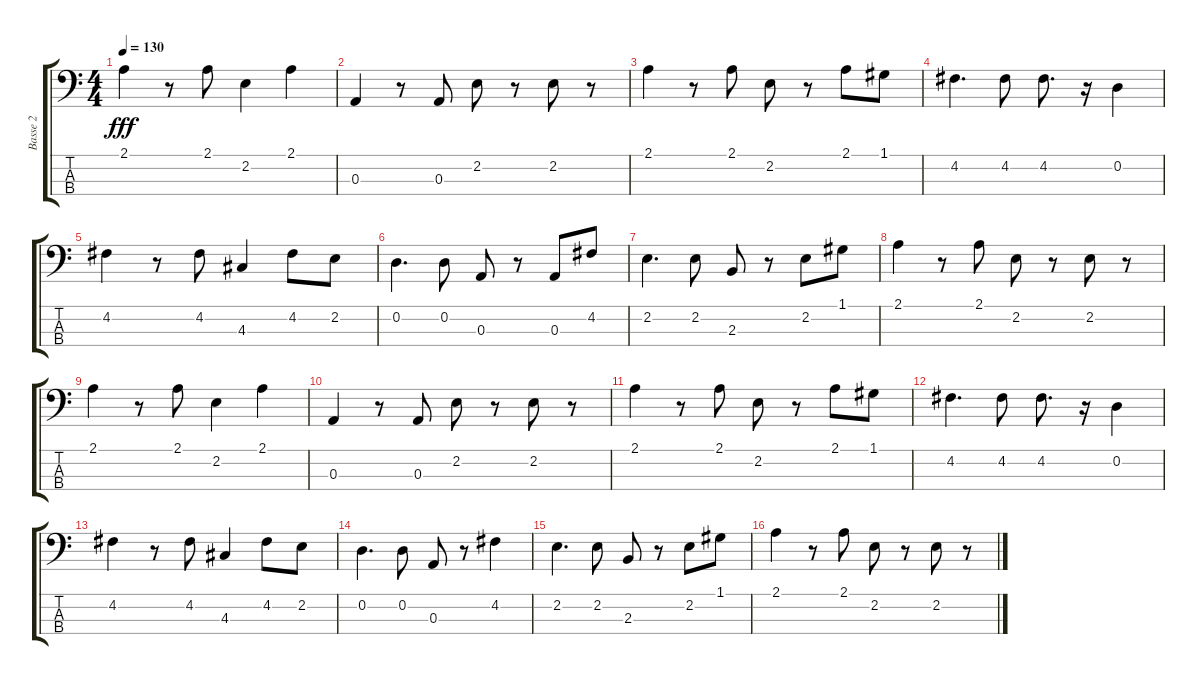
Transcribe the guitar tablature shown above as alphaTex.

\track ("Basse 2" "Basse 2") {instrument acousticbass}
\staff {score tabs}
\tuning (G2 D2 A1 E1) {hide}
\ts (4 4)
\tempo 130
\clef f4
\ks c
2.1.4{dy fff} r.8 2.1.8 2.2.4 2.1.4 |
0.3.4 r.8 0.3.8 2.2.8 r.8 2.2.8 r.8 |
2.1.4 r.8 2.1.8 2.2.8 r.8 2.1.8 1.1.8 |
4.2.4{d} 4.2.8 4.2.8{d} r.16 0.2.4 |
4.2.4 r.8 4.2.8 4.3.4 4.2.8 2.2.8 |
0.2.4{d} 0.2.8 0.3.8 r.8 0.3.8 4.2.8 |
2.2.4{d} 2.2.8 2.3.8 r.8 2.2.8 1.1.8 |
2.1.4 r.8 2.1.8 2.2.8 r.8 2.2.8 r.8 |
2.1.4 r.8 2.1.8 2.2.4 2.1.4 |
0.3.4 r.8 0.3.8 2.2.8 r.8 2.2.8 r.8 |
2.1.4 r.8 2.1.8 2.2.8 r.8 2.1.8 1.1.8 |
4.2.4{d} 4.2.8 4.2.8{d} r.16 0.2.4 |
4.2.4 r.8 4.2.8 4.3.4 4.2.8 2.2.8 |
0.2.4{d} 0.2.8 0.3.8 r.8 4.2.4 |
2.2.4{d} 2.2.8 2.3.8 r.8 2.2.8 1.1.8 |
2.1.4 r.8 2.1.8 2.2.8 r.8 2.2.8 r.8
